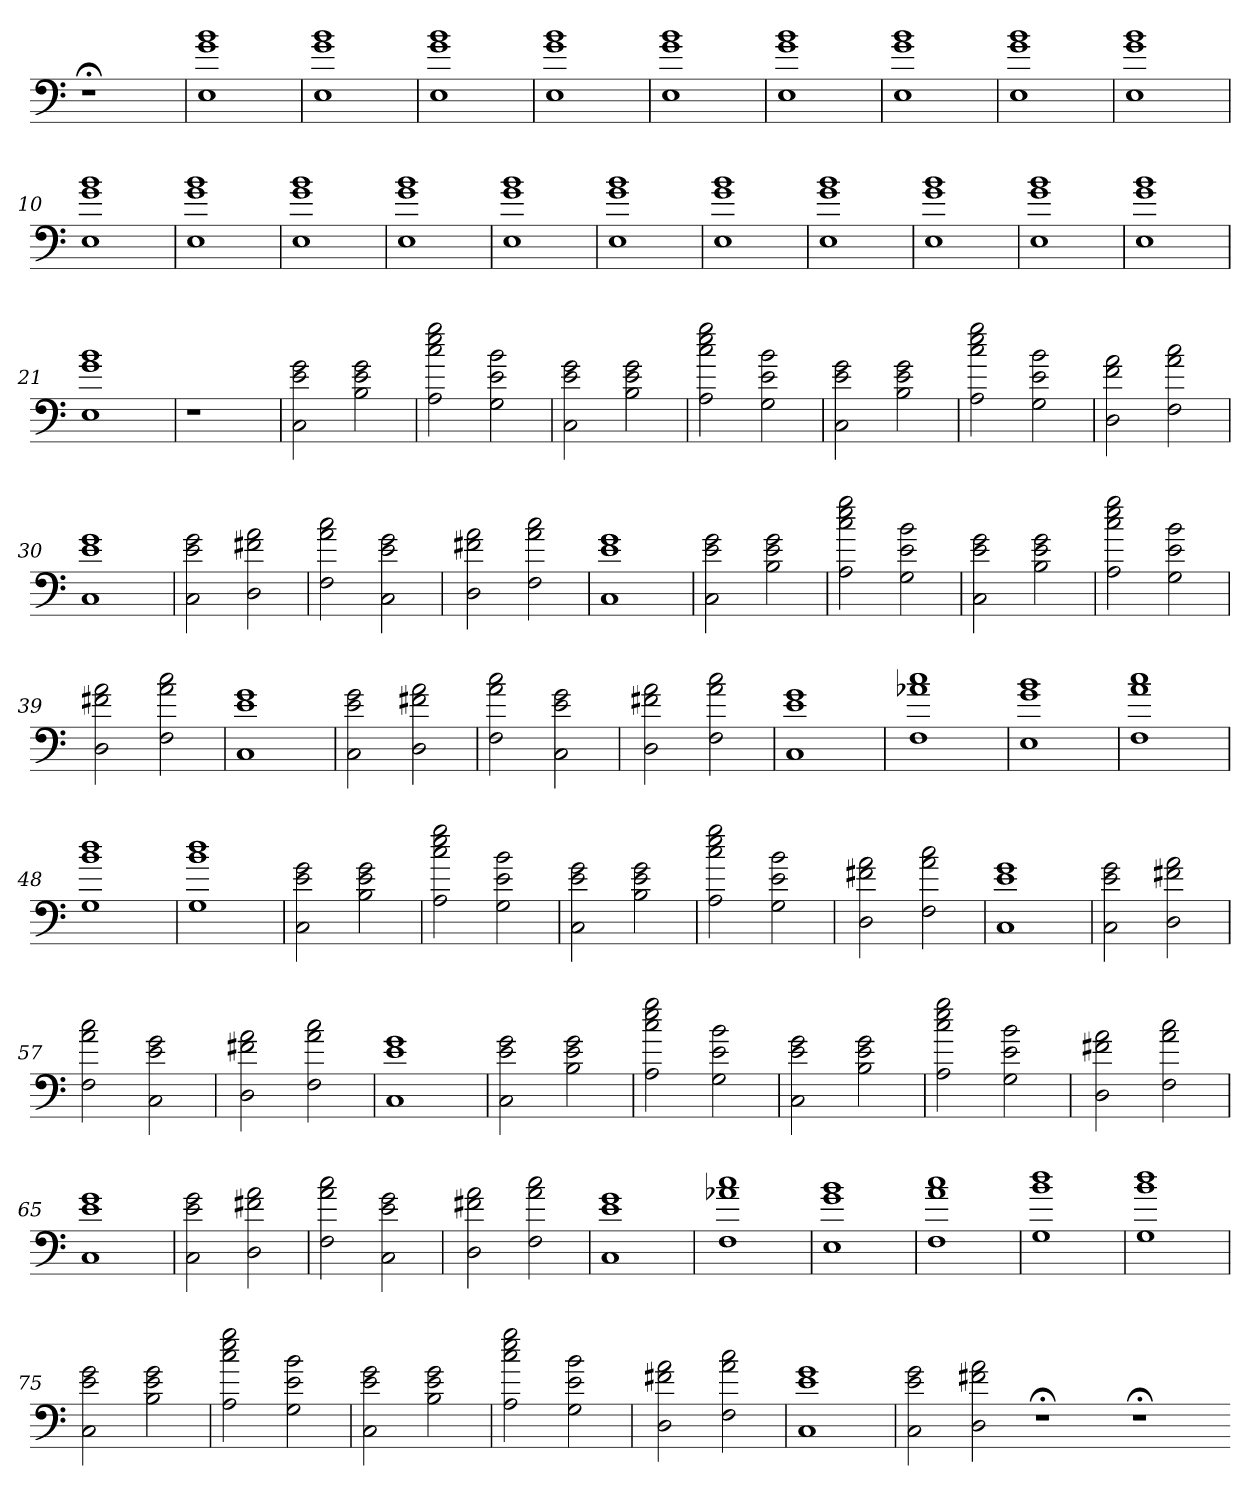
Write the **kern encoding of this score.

**kern
*part1
*staff1
=
1r;<
=1
1E 1g 1b
=2
1E 1g 1b
=3
1E 1g 1b
=4
1E 1g 1b
=5
1E 1g 1b
=6
1E 1g 1b
=7
1E 1g 1b
=8
1E 1g 1b
=9
1E 1g 1b
=10
1E 1g 1b
=11
1E 1g 1b
=12
1E 1g 1b
=13
1E 1g 1b
=14
1E 1g 1b
=15
1E 1g 1b
=16
1E 1g 1b
=17
1E 1g 1b
=18
1E 1g 1b
=19
1E 1g 1b
=20
1E 1g 1b
=21
1E 1g 1b
=22
1r
=23
2C 2e 2g
2B 2e 2g
=24
2A 2cc 2ee 2gg
2G 2e 2b
=25
2C 2e 2g
2B 2e 2g
=26
2A 2cc 2ee 2gg
2G 2e 2b
=27
2C 2e 2g
2B 2e 2g
=28
2A 2cc 2ee 2gg
2G 2e 2b
=29
2D 2f 2a
2F 2a 2cc
=30
1C 1e 1g
=31
2C 2e 2g
2D 2f#X 2a
=32
2F 2a 2cc
2C 2e 2g
=33
2D 2f#X 2a
2F 2a 2cc
=34
1C 1e 1g
=35
2C 2e 2g
2B 2e 2g
=36
2A 2cc 2ee 2gg
2G 2e 2b
=37
2C 2e 2g
2B 2e 2g
=38
2A 2cc 2ee 2gg
2G 2e 2b
=39
2D 2f#X 2a
2F 2a 2cc
=40
1C 1e 1g
=41
2C 2e 2g
2D 2f#X 2a
=42
2F 2a 2cc
2C 2e 2g
=43
2D 2f#X 2a
2F 2a 2cc
=44
1C 1e 1g
=45
1F 1a-X 1cc
=46
1E 1g 1b
=47
1F 1a 1cc
=48
1G 1b 1dd
=49
1G 1b 1dd
=50
2C 2e 2g
2B 2e 2g
=51
2A 2cc 2ee 2gg
2G 2e 2b
=52
2C 2e 2g
2B 2e 2g
=53
2A 2cc 2ee 2gg
2G 2e 2b
=54
2D 2f#X 2a
2F 2a 2cc
=55
1C 1e 1g
=56
2C 2e 2g
2D 2f#X 2a
=57
2F 2a 2cc
2C 2e 2g
=58
2D 2f#X 2a
2F 2a 2cc
=59
1C 1e 1g
=60
2C 2e 2g
2B 2e 2g
=61
2A 2cc 2ee 2gg
2G 2e 2b
=62
2C 2e 2g
2B 2e 2g
=63
2A 2cc 2ee 2gg
2G 2e 2b
=64
2D 2f#X 2a
2F 2a 2cc
=65
1C 1e 1g
=66
2C 2e 2g
2D 2f#X 2a
=67
2F 2a 2cc
2C 2e 2g
=68
2D 2f#X 2a
2F 2a 2cc
=69
1C 1e 1g
=70
1F 1a-X 1cc
=71
1E 1g 1b
=72
1F 1a 1cc
=73
1G 1b 1dd
=74
1G 1b 1dd
=75
2C 2e 2g
2B 2e 2g
=76
2A 2cc 2ee 2gg
2G 2e 2b
=77
2C 2e 2g
2B 2e 2g
=78
2A 2cc 2ee 2gg
2G 2e 2b
=79
2D 2f#X 2a
2F 2a 2cc
=80
1C 1e 1g
=81
2C 2e 2g
2D 2f#X 2a
1r;<
1r;<
=-
*-
